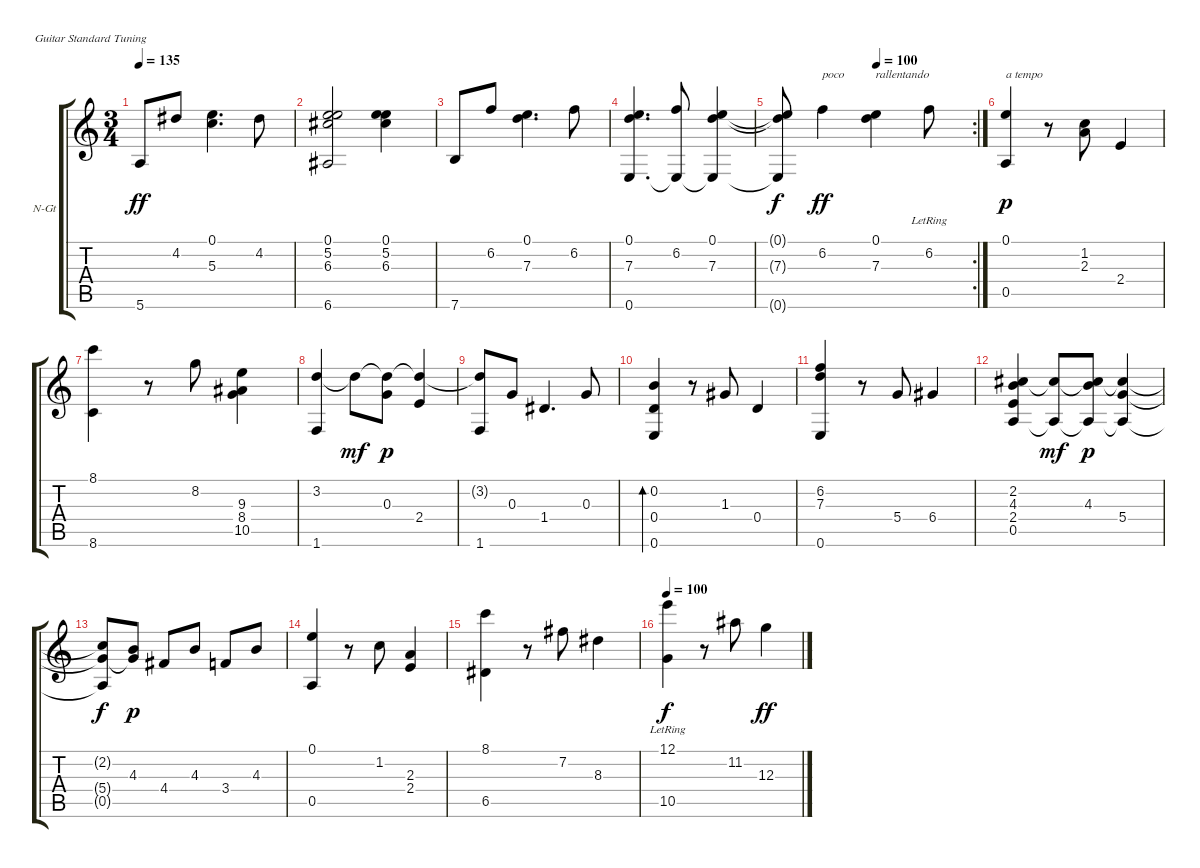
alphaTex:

\bracketExtendMode groupsimilarinstruments
\firstSystemTrackNameOrientation horizontal
\otherSystemsTrackNameOrientation horizontal
\track ("Track 1" "N-Gt") {instrument acousticguitarnylon}
\staff {score tabs}
\tuning (E4 B3 G3 D3 A2 E2)
\ts (3 4)
\tempo 135
\clef g2
\ks c
5.6.8{dy ff} 4.2.8 (0.1 5.3).4{d} 4.2.8 |
(0.1 5.2 6.3 6.6).2 (0.1 5.2 6.3).4 |
7.6.8 6.2.8 (0.1 7.3).4{d} 6.2.8 |
(0.1 7.3 0.6).4{d} (6.2 0.6{t}).8 (0.1 7.3 0.6{t}).4 |
\rc 2
\tempo (100 0.5)
(0.1{t} 7.3{t} 0.6{t}).8{dy f} 6.2.4{txt "poco" dy ff} (0.1 7.3).4{txt "rallentando"} 6.2{lr}.8 |
(0.1 0.5).4{txt "a tempo" dy p} r.8 (1.2 2.3).8 2.4.4 |
(8.1 8.6).4 r.8 8.2.8 (9.3 8.4 10.5).4 |
(3.2 1.6).4 3.2{t}.8{dy mf} (0.3 3.2{t}).8{dy p} (2.4 3.2{t}).4 |
(3.2{t} 1.6).8 0.3.8 1.4.4{d} 0.3.8 |
(0.2 0.4 0.6).4{bd 480} r.8 1.3.8 0.4.4 |
(6.2 7.3 0.6).4 r.8 5.4.8 6.4.4 |
(2.2 4.3 2.4 0.5).4 (2.2{t} 0.5{t}).8{dy mf} (4.3 2.2{t} 0.5{t}).8{dy p} (5.4 2.2{t} 0.5{t}).4 |
(2.2{t} 0.5{t} 5.4{t}).8{dy f} (4.3 5.4{t}).8{dy p} 4.4.8 4.3.8 3.4.8 4.3.8 |
(0.1 0.5).4 r.8 1.2.8 (2.3 2.4).4 |
(8.1 6.5).4 r.8 7.2.8 8.3.4 |
\tempo 100
(12.1{lr} 10.5{lr}).4{dy f} r.8 11.2.8 12.3.4{dy ff}
